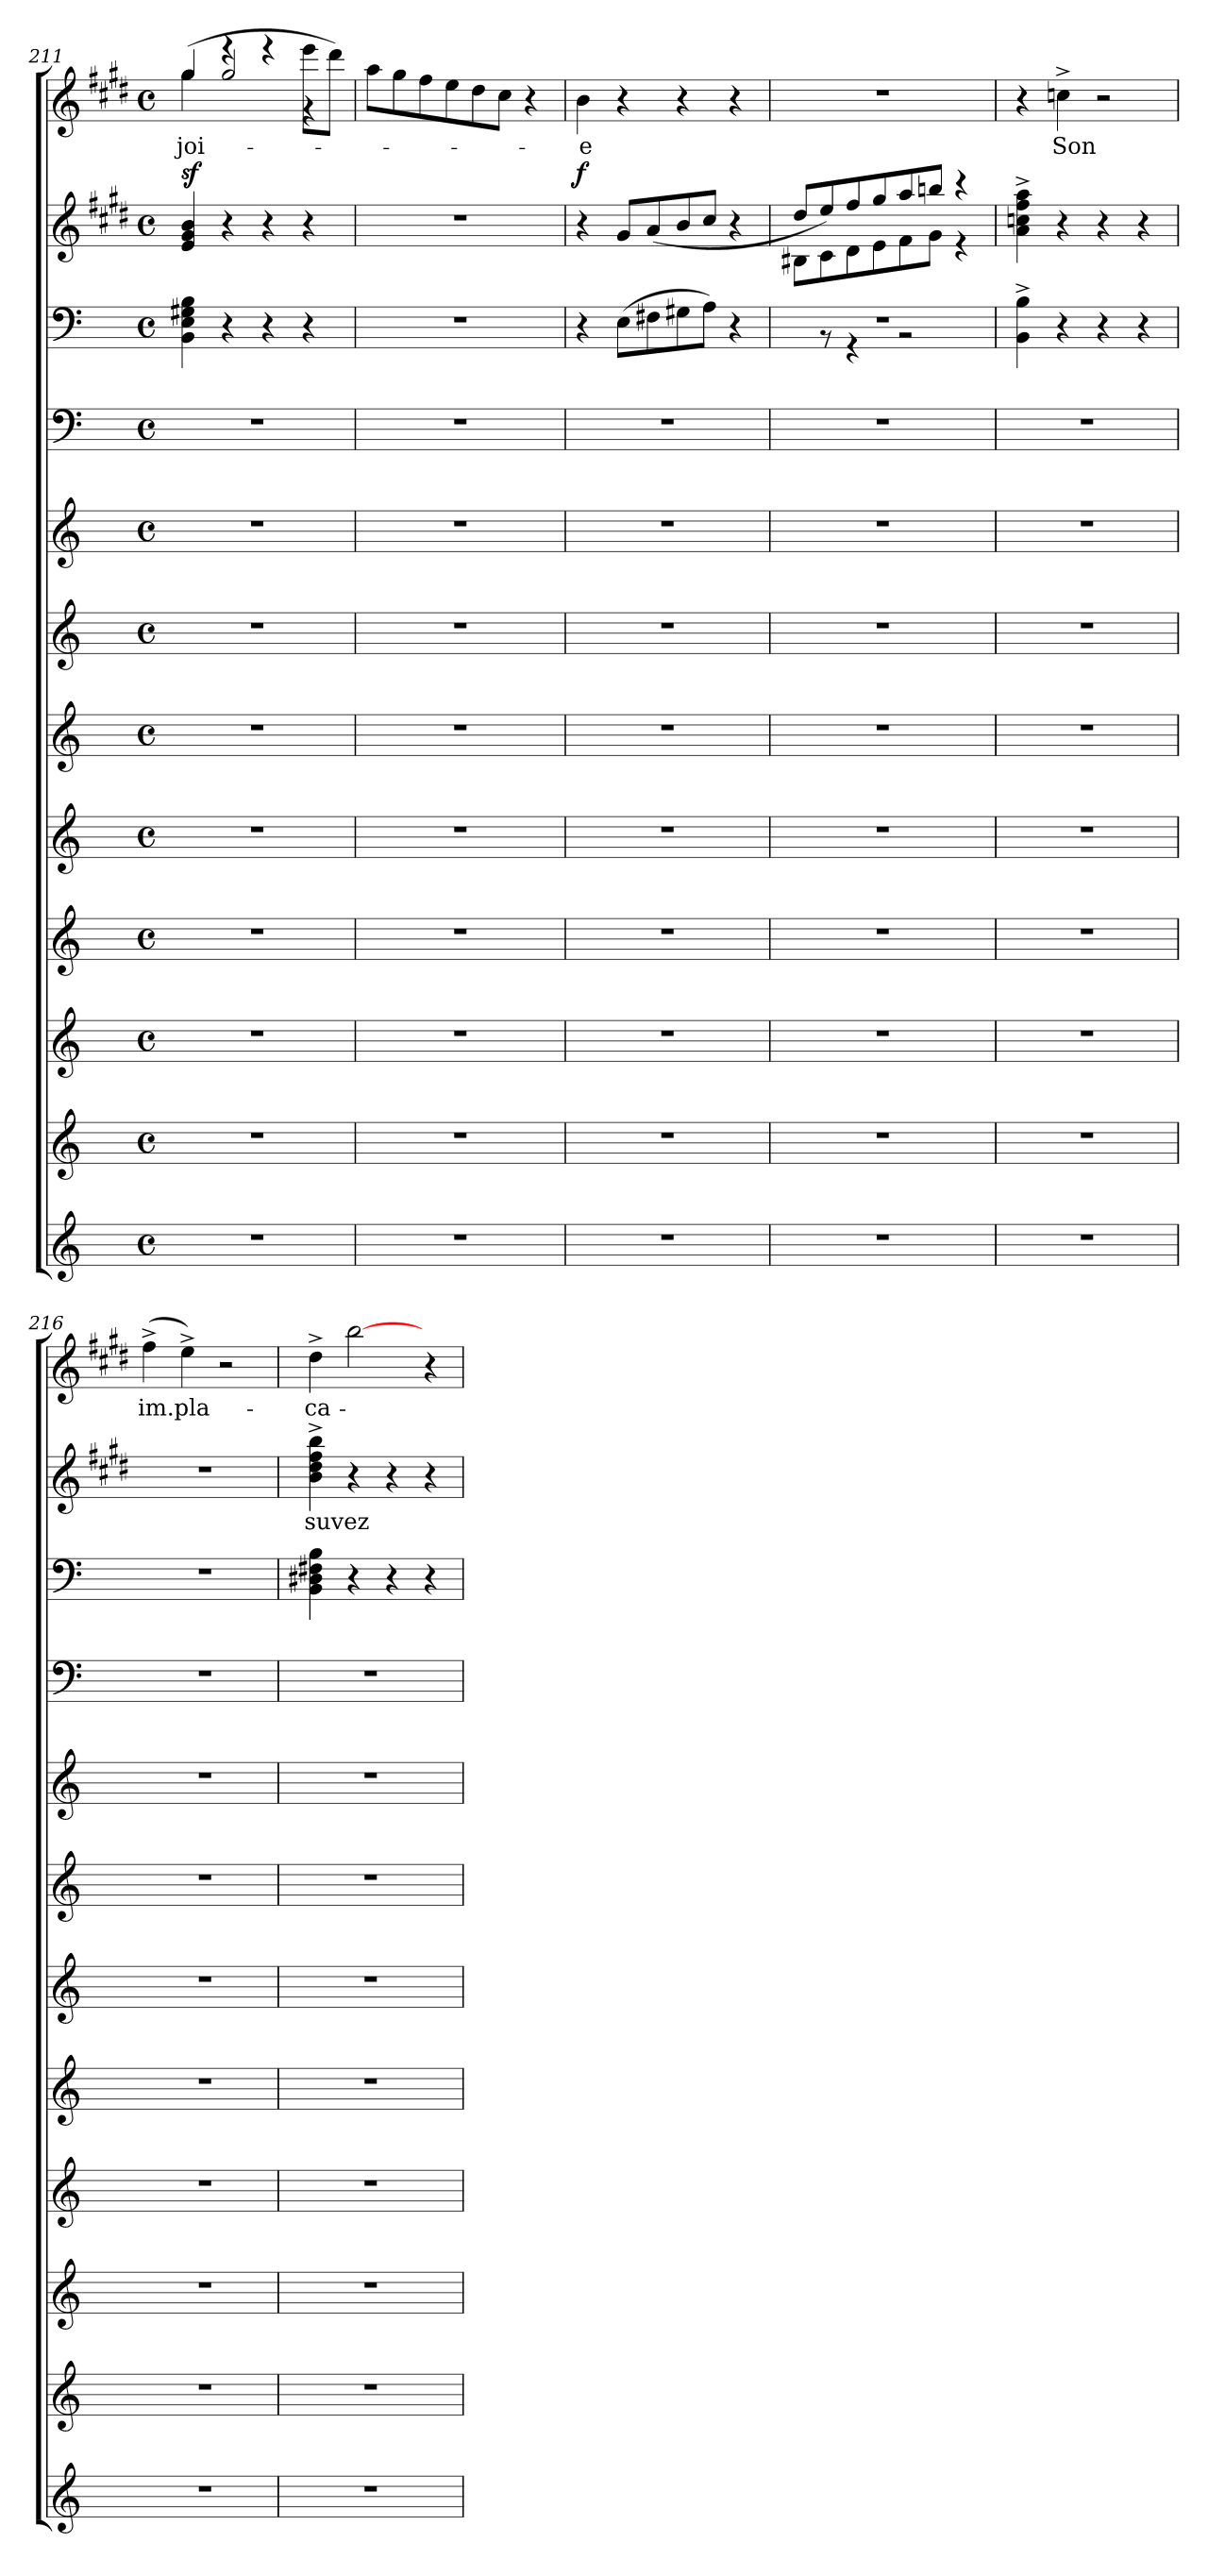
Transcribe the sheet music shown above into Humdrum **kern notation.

**kern	**kern	**kern	**kern	**kern	**kern	**kern	**kern	**kern	**kern	**kern	**text	**dynam	**kern	**text
*part12	*part11	*part10	*part9	*part8	*part7	*part6	*part5	*part4	*part3	*part2	*part2	*part2	*part1	*part1
*staff12	*staff11	*staff10	*staff9	*staff8	*staff7	*staff6	*staff5	*staff4	*staff3	*staff2	*staff2	*staff2	*staff1	*staff1
*clefG2	*clefG2	*clefG2	*clefG2	*clefG2	*clefG2	*clefG2	*clefG2	*clefF4	*clefF4	*clefG2	*	*	*clefG2	*
*k[]	*k[]	*k[]	*k[]	*k[]	*k[]	*k[]	*k[]	*k[]	*k[]	*k[f#c#g#d#]	*	*	*k[f#c#g#d#]	*
*C:	*C:	*C:	*C:	*C:	*C:	*C:	*C:	*C:	*C:	*E:	*	*	*E:	*
*M4/4	*M4/4	*M4/4	*M4/4	*M4/4	*M4/4	*M4/4	*M4/4	*M4/4	*M4/4	*M4/4	*	*	*M4/4	*
*met(c)	*met(c)	*met(c)	*met(c)	*met(c)	*met(c)	*met(c)	*met(c)	*met(c)	*met(c)	*met(c)	*	*	*met(c)	*
=211	=211	=211	=211	=211	=211	=211	=211	=211	=211	=211	=211	=211	=211	=211
*	*	*	*	*	*	*	*	*	*	*	*	*	*^	*
1r	1r	1r	1r	1r	1r	1r	1r	1r	4BB\ 4E\ 4G#\ 4B\	4e/ 4g#/ 4b/	.	sf	(4gg#\	4gg#/	joi-
.	.	.	.	.	.	.	.	.	4r	4r	.	.	4r	2gg#/	.
.	.	.	.	.	.	.	.	.	4r	4r	.	.	4r	.	.
.	.	.	.	.	.	.	.	.	4r	4r	.	.	8eee\L	4r	.
.	.	.	.	.	.	.	.	.	.	.	.	.	8ddd#\J)	.	.
*	*	*	*	*	*	*	*	*	*	*	*	*	*v	*v	*
=212	=212	=212	=212	=212	=212	=212	=212	=212	=212	=212	=212	=212	=212	=212
1r	1r	1r	1r	1r	1r	1r	1r	1r	1r	1r	.	.	8aa\L	.
.	.	.	.	.	.	.	.	.	.	.	.	.	8gg#\	.
.	.	.	.	.	.	.	.	.	.	.	.	.	8ff#\	.
.	.	.	.	.	.	.	.	.	.	.	.	.	8ee\	.
.	.	.	.	.	.	.	.	.	.	.	.	.	8dd#\	.
.	.	.	.	.	.	.	.	.	.	.	.	.	8cc#\J	.
.	.	.	.	.	.	.	.	.	.	.	.	.	4r	.
!!LO:LB:g=z
=213	=213	=213	=213	=213	=213	=213	=213	=213	=213	=213	=213	=213	=213	=213
1r	1r	1r	1r	1r	1r	1r	1r	1r	4r	4r	.	f	4b\	e
.	.	.	.	.	.	.	.	.	(8E\L	8g#/L	.	.	4r	.
.	.	.	.	.	.	.	.	.	8F#\	(8a/	.	.	.	.
.	.	.	.	.	.	.	.	.	8G#\	8b/	.	.	4r	.
.	.	.	.	.	.	.	.	.	8A\J)	8cc#/J	.	.	.	.
.	.	.	.	.	.	.	.	.	4r	4r	.	.	4r	.
=214	=214	=214	=214	=214	=214	=214	=214	=214	=214	=214	=214	=214	=214	=214
*	*	*	*	*	*	*	*	*	*^	*^	*	*	*	*
1r	1r	1r	1r	1r	1r	1r	1r	1r	1r	8ryy	8dd#/L	8B#X/L	.	.	1r	.
.	.	.	.	.	.	.	.	.	.	8r	8ee/)	8c#\	.	.	.	.
.	.	.	.	.	.	.	.	.	.	4r	8ff#/	8d#\	.	.	.	.
.	.	.	.	.	.	.	.	.	.	.	8gg#/	8e\	.	.	.	.
.	.	.	.	.	.	.	.	.	.	2r	8aa/	8f#\	.	.	.	.
.	.	.	.	.	.	.	.	.	.	.	8bbn/J	8g#\J	.	.	.	.
.	.	.	.	.	.	.	.	.	.	.	4r	4r	.	.	.	.
*	*	*	*	*	*	*	*	*	*v	*v	*	*	*	*	*	*
*	*	*	*	*	*	*	*	*	*	*v	*v	*	*	*	*
=215	=215	=215	=215	=215	=215	=215	=215	=215	=215	=215	=215	=215	=215	=215
1r	1r	1r	1r	1r	1r	1r	1r	1r	4BB^\ 4B^\	4a^\ 4ccn^\ 4ff#^\ 4aa^\	.	.	4r	.
.	.	.	.	.	.	.	.	.	4r	4r	.	.	4ccn^\	Son
.	.	.	.	.	.	.	.	.	4r	4r	.	.	2r	.
.	.	.	.	.	.	.	.	.	4r	4r	.	.	.	.
=216	=216	=216	=216	=216	=216	=216	=216	=216	=216	=216	=216	=216	=216	=216
1r	1r	1r	1r	1r	1r	1r	1r	1r	1r	1r	.	.	(4ff#^\	im.pla-
.	.	.	.	.	.	.	.	.	.	.	.	.	4ee^\)	.
.	.	.	.	.	.	.	.	.	.	.	.	.	2r	.
=217	=217	=217	=217	=217	=217	=217	=217	=217	=217	=217	=217	=217	=217	=217
1r	1r	1r	1r	1r	1r	1r	1r	1r	4BB\ 4D#\ 4F#\ 4B\	4b^\ 4dd#^\ 4ff#^\ 4bb^\	suvez	.	4dd#^\	ca-
.	.	.	.	.	.	.	.	.	4r	4r	.	.	[2bb\	.
.	.	.	.	.	.	.	.	.	4r	4r	.	.	.	.
.	.	.	.	.	.	.	.	.	4r	4r	.	.	4r	.
=	=	=	=	=	=	=	=	=	=	=	=	=	=	=
*-	*-	*-	*-	*-	*-	*-	*-	*-	*-	*-	*-	*-	*-	*-
